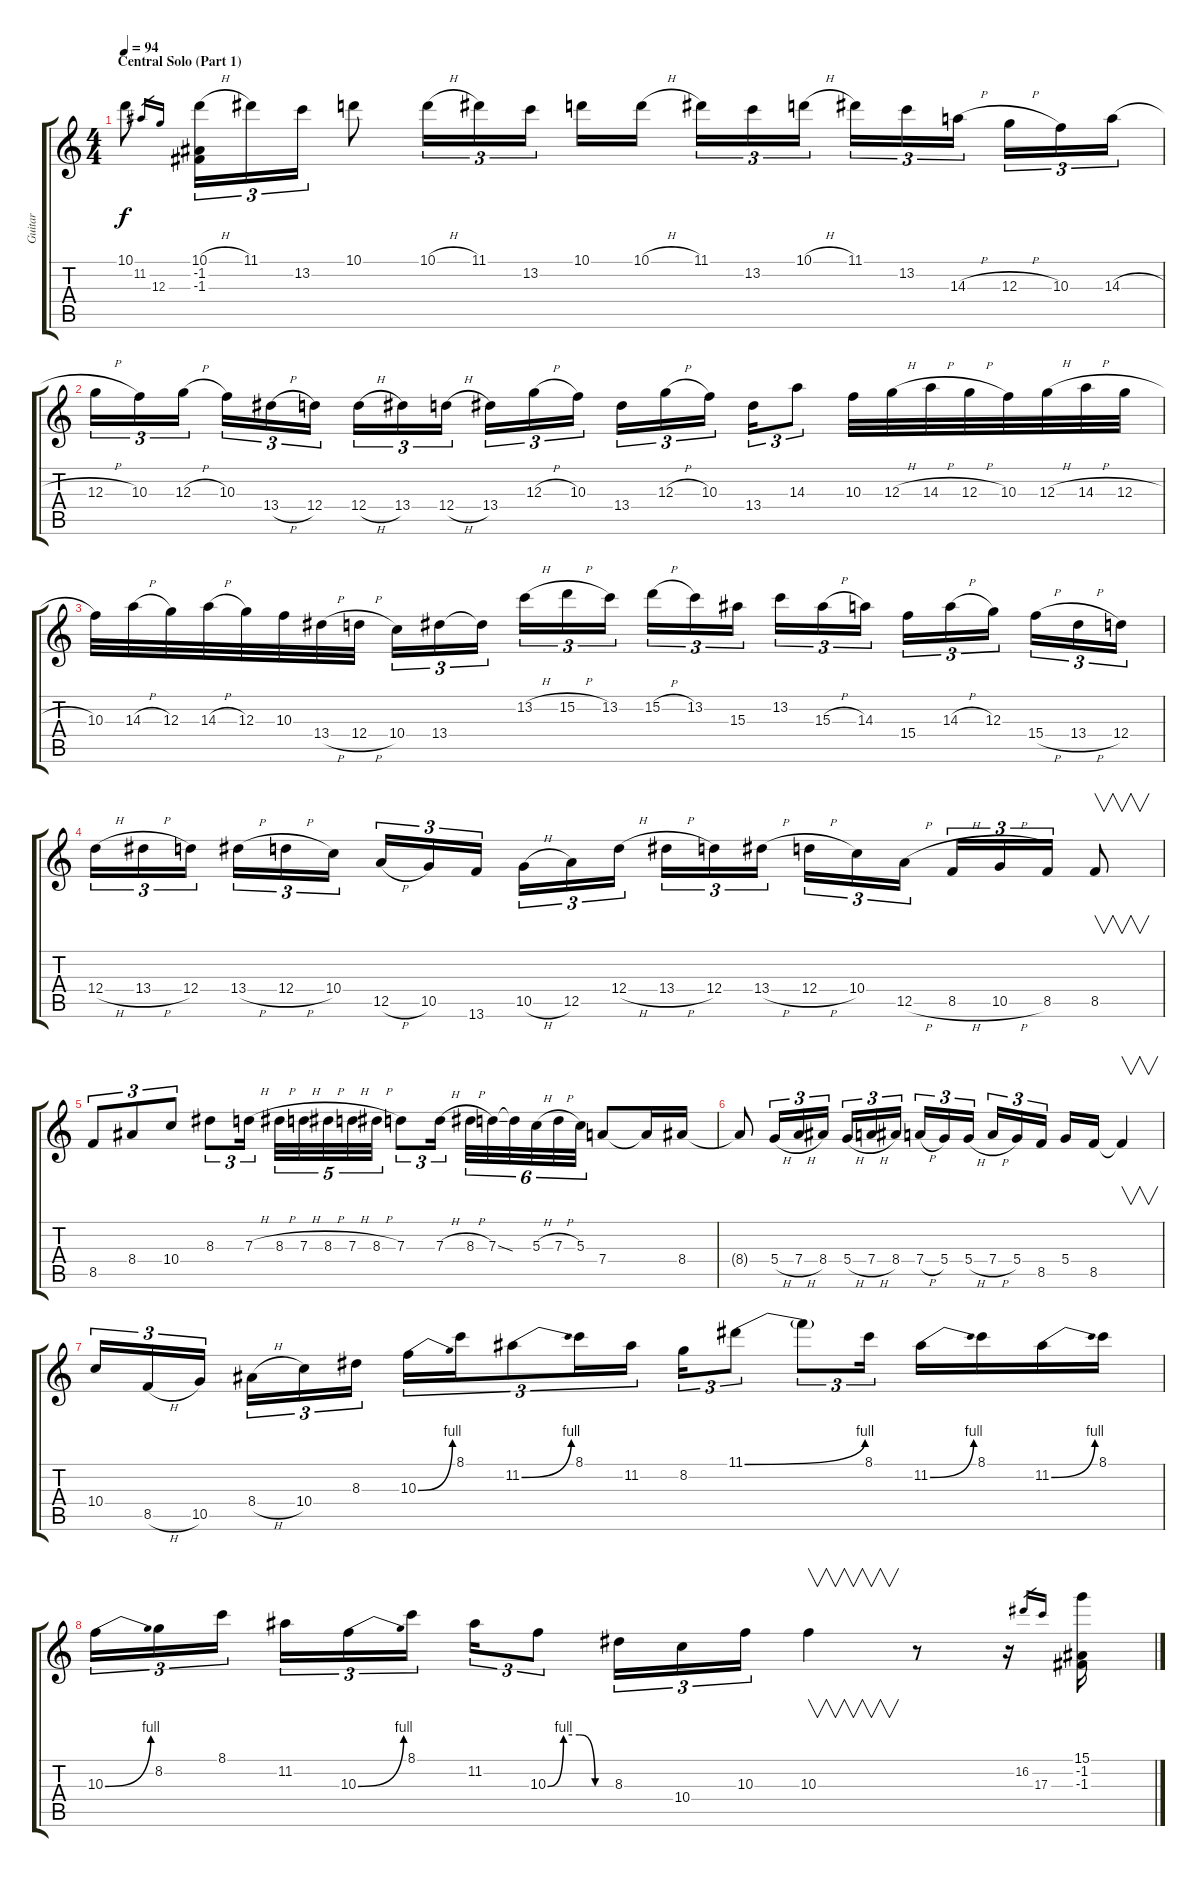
\track ("Guitar" "Guitar") {instrument electricguitarjazz}
\staff {score tabs}
\tuning (E4 B3 G3 D3 A2 E2) {hide}
\ts (4 4)
\section ("" "Central Solo (Part 1)")
\tempo 94
\clef g2
\ks c
10.1{t}.8{dy f} 11.2.16{gr} 12.3.16{gr} (10.1{h} -1.2 -1.3).16{tu (3 2)} 11.1.16{tu (3 2)} 13.2.16{tu (3 2)} 10.1.8 10.1{h}.16{tu (3 2)} 11.1.16{tu (3 2)} 13.2.16{tu (3 2)} 10.1.16 10.1{h}.16 11.1.16{tu (3 2)} 13.2.16{tu (3 2)} 10.1{h}.16{tu (3 2)} 11.1.16{tu (3 2)} 13.2.16{tu (3 2)} 14.3{h}.16{tu (3 2)} 12.3{h}.16{tu (3 2)} 10.3.16{tu (3 2)} 14.3{h}.16{tu (3 2)} |
12.3{h}.16{tu (3 2)} 10.3.16{tu (3 2)} 12.3{h}.16{tu (3 2)} 10.3.16{tu (3 2)} 13.4{h}.16{tu (3 2)} 12.4.16{tu (3 2)} 12.4{h}.16{tu (3 2)} 13.4.16{tu (3 2)} 12.4{h}.16{tu (3 2)} 13.4.16{tu (3 2)} 12.3{h}.16{tu (3 2)} 10.3.16{tu (3 2)} 13.4.16{tu (3 2)} 12.3{h}.16{tu (3 2)} 10.3.16{tu (3 2)} 13.4.16{tu (3 2)} 14.3.8{tu (3 2)} 10.3.32 12.3{h}.32 14.3{h}.32 12.3{h}.32 10.3.32 12.3{h}.32 14.3{h}.32 12.3{h}.32 |
10.3.32 14.3{h}.32 12.3.32 14.3{h}.32 12.3.32 10.3.32 13.4{h}.32 12.4{h}.32 10.4.16{tu (3 2)} 13.4.16{tu (3 2)} 13.4{t}.16{tu (3 2)} 13.2{h}.16{tu (3 2)} 15.2{h}.16{tu (3 2)} 13.2.16{tu (3 2)} 15.2{h}.16{tu (3 2)} 13.2.16{tu (3 2)} 15.3.16{tu (3 2)} 13.2.16{tu (3 2)} 15.3{h}.16{tu (3 2)} 14.3.16{tu (3 2)} 15.4.16{tu (3 2)} 14.3{h}.16{tu (3 2)} 12.3.16{tu (3 2)} 15.4{h}.16{tu (3 2)} 13.4{h}.16{tu (3 2)} 12.4.16{tu (3 2)} |
12.4{h}.16{tu (3 2)} 13.4{h}.16{tu (3 2)} 12.4.16{tu (3 2)} 13.4{h}.16{tu (3 2)} 12.4{h}.16{tu (3 2)} 10.4.16{tu (3 2)} 12.5{h}.16{tu (3 2)} 10.5.16{tu (3 2)} 13.6.16{tu (3 2)} 10.5{h}.16{tu (3 2)} 12.5.16{tu (3 2)} 12.4{h}.16{tu (3 2)} 13.4{h}.16{tu (3 2)} 12.4.16{tu (3 2)} 13.4{h}.16{tu (3 2)} 12.4{h}.16{tu (3 2)} 10.4.16{tu (3 2)} 12.5{h}.16{tu (3 2)} 8.5{h}.16{tu (3 2)} 10.5{h}.16{tu (3 2)} 8.5.16{tu (3 2)} 8.5.8{v} |
8.5.8{tu (3 2)} 8.4.8{tu (3 2)} 10.4.8{tu (3 2)} 8.3.8{tu (3 2)} 7.3{h}.16{tu (3 2)} 8.3{h}.32{tu (5 4)} 7.3{h}.32{tu (5 4)} 8.3{h}.32{tu (5 4)} 7.3{h}.32{tu (5 4)} 8.3{h}.32{tu (5 4)} 7.3.8{tu (3 2)} 7.3{h}.16{tu (3 2)} 8.3{h}.32{tu (6 4)} 7.3{ss}.32{tu (6 4)} 7.3{t}.32{tu (6 4)} 5.3{h}.32{tu (6 4)} 7.3{h}.32{tu (6 4)} 5.3.32{tu (6 4)} 7.4.8 7.4{t}.16 8.4.16 |
8.4{t}.8 5.4{h}.16{tu (3 2)} 7.4{h}.16{tu (3 2)} 8.4.16{tu (3 2)} 5.4{h}.16{tu (3 2)} 7.4{h}.16{tu (3 2)} 8.4.16{tu (3 2)} 7.4{h}.16{tu (3 2)} 5.4.16{tu (3 2)} 5.4{h}.16{tu (3 2)} 7.4{h}.16{tu (3 2)} 5.4.16{tu (3 2)} 8.5.16{tu (3 2)} 5.4.16 8.5.16 8.5{t}.4{v} |
10.4.16{tu (3 2)} 8.5{h}.16{tu (3 2)} 10.5.16{tu (3 2)} 8.4{h}.16{tu (3 2)} 10.4.16{tu (3 2)} 8.3.16{tu (3 2)} 10.3{be (bend 0 0 60 4)}.16{tu (3 2)} 8.1.16{tu (3 2)} 11.2{be (bend 0 0 60 4)}.8{tu (3 2)} 8.1.16{tu (3 2)} 11.2.16{tu (3 2)} 8.2.16{tu (3 2)} 11.1{be (bend 0 0 60 4)}.8{tu (3 2)} 11.1{t}.8{tu (3 2)} 8.1.16{tu (3 2)} 11.2{be (bend 0 0 60 4)}.16 8.1.16 11.2{be (bend 0 0 60 4)}.16 8.1.16 |
10.3{be (bend 0 0 60 4)}.16{tu (3 2)} 8.2.16{tu (3 2)} 8.1.16{tu (3 2)} 11.2.16{tu (3 2)} 10.3{be (bend 0 0 60 4)}.16{tu (3 2)} 8.1.16{tu (3 2)} 11.2.16{tu (3 2)} 10.3{be (custom 0 0 15 4 30 4 45 0 60 0)}.8{tu (3 2)} 8.3.16{tu (3 2)} 10.4.16{tu (3 2)} 10.3.16{tu (3 2)} 10.3.4{v} r.8 r.16 16.2.16{gr} 17.3.16{gr} (15.1 -1.2 -1.3).16
